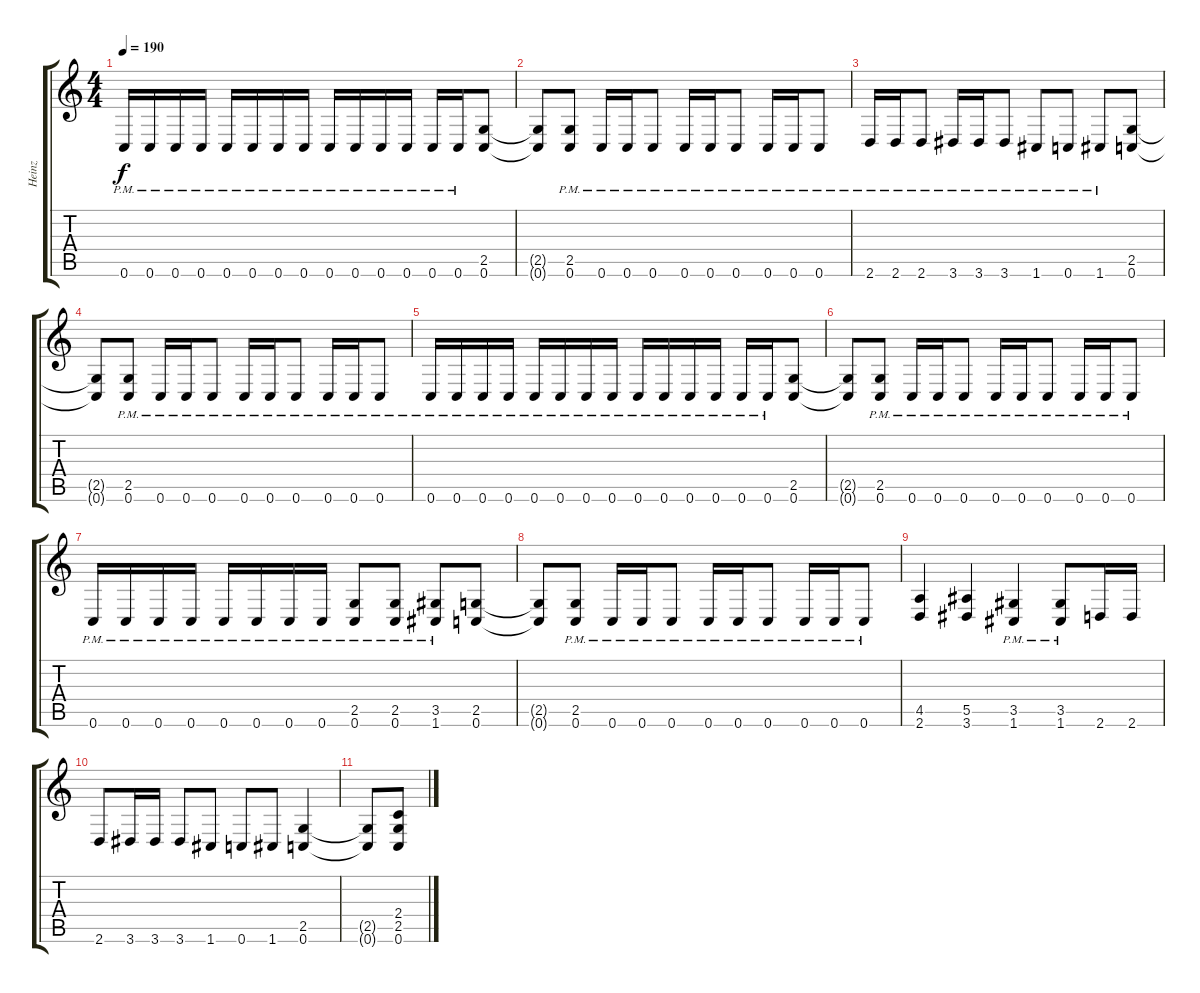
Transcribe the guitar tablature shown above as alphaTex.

\track ("Heinz" "Heinz") {instrument distortionguitar}
\staff {score tabs}
\tuning (C4 G3 Eb3 Bb2 F2 C2) {hide}
\ts (4 4)
\tempo 190
\clef g2
\ks c
0.6{pm}.16{dy f} 0.6{pm}.16 0.6{pm}.16 0.6{pm}.16 0.6{pm}.16 0.6{pm}.16 0.6{pm}.16 0.6{pm}.16 0.6{pm}.16 0.6{pm}.16 0.6{pm}.16 0.6{pm}.16 0.6{pm}.16 0.6{pm}.16 (2.5 0.6).8 |
(2.5{t} 0.6{t}).8 (2.5{pm} 0.6{pm}).8 0.6{pm}.16 0.6{pm}.16 0.6{pm}.8 0.6{pm}.16 0.6{pm}.16 0.6{pm}.8 0.6{pm}.16 0.6{pm}.16 0.6{pm}.8 |
2.6{pm}.16 2.6{pm}.16 2.6{pm}.8 3.6{pm}.16 3.6{pm}.16 3.6{pm}.8 1.6{pm}.8 0.6{pm}.8 1.6{pm}.8 (2.5 0.6).8 |
(2.5{t} 0.6{t}).8 (2.5{pm} 0.6{pm}).8 0.6{pm}.16 0.6{pm}.16 0.6{pm}.8 0.6{pm}.16 0.6{pm}.16 0.6{pm}.8 0.6{pm}.16 0.6{pm}.16 0.6{pm}.8 |
0.6{pm}.16 0.6{pm}.16 0.6{pm}.16 0.6{pm}.16 0.6{pm}.16 0.6{pm}.16 0.6{pm}.16 0.6{pm}.16 0.6{pm}.16 0.6{pm}.16 0.6{pm}.16 0.6{pm}.16 0.6{pm}.16 0.6{pm}.16 (2.5 0.6).8 |
(2.5{t} 0.6{t}).8 (2.5{pm} 0.6{pm}).8 0.6{pm}.16 0.6{pm}.16 0.6{pm}.8 0.6{pm}.16 0.6{pm}.16 0.6{pm}.8 0.6{pm}.16 0.6{pm}.16 0.6{pm}.8 |
0.6{pm}.16 0.6{pm}.16 0.6{pm}.16 0.6{pm}.16 0.6{pm}.16 0.6{pm}.16 0.6{pm}.16 0.6{pm}.16 (2.5{pm} 0.6{pm}).8 (2.5{pm} 0.6{pm}).8 (3.5{pm} 1.6{pm}).8 (2.5 0.6).8 |
(2.5{t} 0.6{t}).8 (2.5{pm} 0.6{pm}).8 0.6{pm}.16 0.6{pm}.16 0.6{pm}.8 0.6{pm}.16 0.6{pm}.16 0.6{pm}.8 0.6{pm}.16 0.6{pm}.16 0.6{pm}.8 |
(4.5 2.6).4 (5.5 3.6).4 (3.5{pm} 1.6{pm}).4 (3.5{pm} 1.6{pm}).8 2.6.16 2.6.16 |
2.6.8 3.6.16 3.6.16 3.6.8 1.6.8 0.6.8 1.6.8 (2.5 0.6).4 |
(2.5{t} 0.6{t}).8 (2.4 2.5 0.6).8
